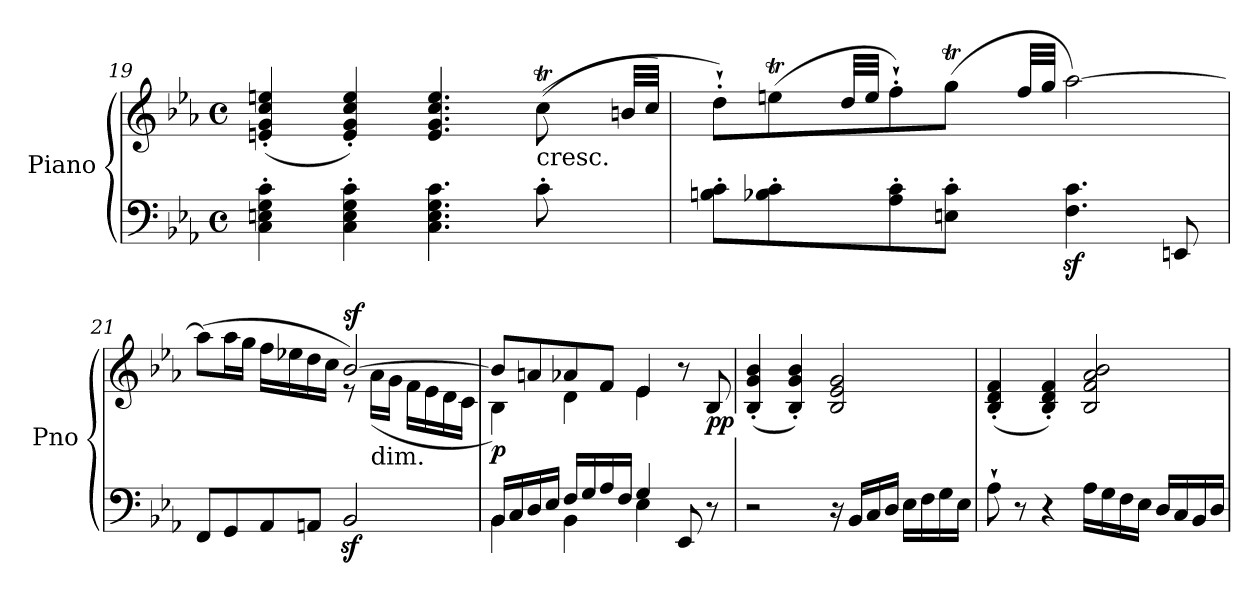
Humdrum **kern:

**kern	**kern	**dynam
*part1	*part1	*part1
*staff2	*staff1	*staff1/2
*I"Piano	*	*
*I'Pno	*	*
*clefF4	*clefG2	*
*k[b-e-a-]	*k[b-e-a-]	*
*E-:	*E-:	*
*M4/4	*M4/4	*
*met(c)	*met(c)	*
=19	=19	=19
*	*^	*
4C\' 4En\' 4G\' 4c\'	(4en/' 4g/' 4cc/' 4een/'	5%3.ryy	.
4C\' 4E\' 4G\' 4c\'	4e/' 4g/' 4cc/' 4ee/')	.	.
4.C\ 4.E\ 4.G\ 4.c\	4.e/ 4.g/ 4.cc/ 4.ee/	.	.
!	!LO:TX:b:t=cresc.	!	!
8c'\	((8ccT\	.	.
*	*	*Xtuplet	*
.	.	40ddyy	.
.	.	40ccyy	.
.	.	40bn/LL	.
.	.	40cc/JJ)	.
!!LO:LB:g=z	!!
=20	=20	=20	=20
8Bn\' 8c\'L	8dd`'\L)	10.ryy	.
8B-X\' 8c\'	(8eent\	.	.
.	.	40ffyy	.
.	.	40eeyy	.
.	.	40dd/LL	.
.	.	40ee/JJ	.
8A-\' 8c\'	(8ff`'\)	10.ryy	.
8En\' 8c\'J	(8ggt\J	.	.
.	.	40aa-yy	.
.	.	40ggyy	.
.	.	40ff/LL	.
.	.	40gg/JJ	.
4.F\z> 4.c\z>	[2aa-\)	2ryy	.
8EEn/	.	.	.
=21	=21	=21	=21
8FF/L	(8aa-\L]	2ryy	.
8GG/	16aa-\L	.	.
.	16gg\JJ	.	.
8AA-/	16ff\LL	.	.
.	16ee-X\	.	.
8AAn/J	16dd\	.	.
.	16cc\JJ	.	.
!	!	!	!LO:DY:a
2BB-z</	[2b-/)	8re	sf
!	!	!LO:TX:b:t=dim.	!
.	.	(16a-\LL	.
.	.	16g\JJ	.
.	.	16f\LL	.
.	.	16e-\	.
.	.	16d\	.
.	.	16c\JJ	.
=22	=22	=22	=22
*^	*	*	*
!	!	!	!	!LO:DY:b
16BB-/LL	4BB-\	8b-/L]	4B-\)	p
16C/	.	.	.	.
16D/	.	8an/	.	.
16E-/JJ	.	.	.	.
16F/LL	4BB-\	8a-X/	4d\	.
16G/	.	.	.	.
16A-/	.	8f/J	.	.
16F/JJ	.	.	.	.
4G/	4E-\	4e-/	4e-\	.
8EE-/	4ryy	8r	4ryy	.
!	!	!	!	!LO:DY:b
8r	.	8B-/	.	pp
*v	*v	*	*	*
*	*v	*v	*
!!LO:PB:g=z
=23	=23	=23
2r	(4B-/' 4g/' 4b-/'	.
.	4B-/' 4g/' 4b-/')	.
16r	2B-/ 2e-/ 2g/	.
16BB-/LL	.	.
16C/	.	.
16D/JJ	.	.
16E-\LL	.	.
16F\	.	.
16G\	.	.
16E-\JJ	.	.
=24	=24	=24
8A-`\	(4B-/' 4d/' 4f/'	.
8r	.	.
4r	4B-/' 4d/' 4f/')	.
16A-\LL	2B-/ 2f/ 2a-/ 2b-/	.
16G\	.	.
16F\	.	.
16E-\JJ	.	.
16D/LL	.	.
16C/	.	.
16BB-/	.	.
16D/JJ	.	.
=	=	=
*-	*-	*-
